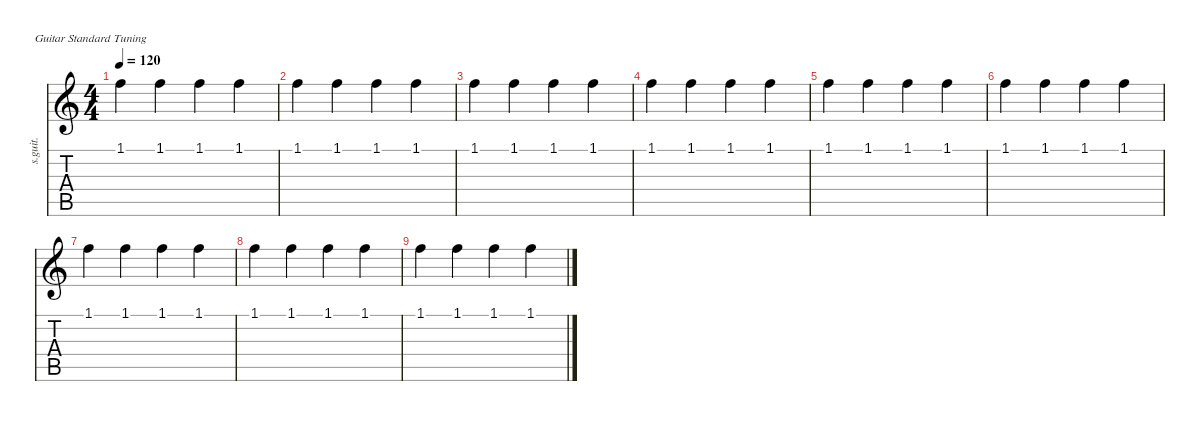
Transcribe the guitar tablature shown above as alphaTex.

\defaultSystemsLayout 4
\hideDynamics
\bracketExtendMode nobrackets
\otherSystemsTrackNameOrientation horizontal
\track ("Steel Guitar" "s.guit.") {instrument acousticguitarsteel}
\staff {score tabs}
\tuning (E4 B3 G3 D3 A2 E2)
\ts (4 4)
\scale
1.14368
\tempo 120
\accidentals auto
\clef g2
\ottava regular
\simile none
\ks c
1.1.4{dy mf instrument acousticguitarsteel beam Down} 1.1.4{beam Down} 1.1.4{beam Down} 1.1.4{beam Down} |
\scale
0.963246 1.1.4{beam Down} 1.1.4{beam Down} 1.1.4{beam Down} 1.1.4{beam Down} |
\scale
0.940965 1.1.4{beam Down} 1.1.4{beam Down} 1.1.4{beam Down} 1.1.4{beam Down} |
\scale
0.952105
\scale
1.34481 1.1.4{beam Down} 1.1.4{beam Down} 1.1.4{beam Down} 1.1.4{beam Down} |
\scale
1.09111
\scale
0.434899 1.1.4{beam Down} 1.1.4{beam Down} 1.1.4{beam Down} 1.1.4{beam Down} |
\scale
1.51551
\scale
1.22029 1.1.4{beam Down} 1.1.4{beam Down} 1.1.4{beam Down} 1.1.4{beam Down} |
\scale
0.423754 1.1.4{beam Down} 1.1.4{beam Down} 1.1.4{beam Down} 1.1.4{beam Down} |
\scale
0.969634 1.1.4{beam Down} 1.1.4{beam Down} 1.1.4{beam Down} 1.1.4{beam Down} |
1.1.4{beam Down} 1.1.4{beam Down} 1.1.4{beam Down} 1.1.4{beam Down}
